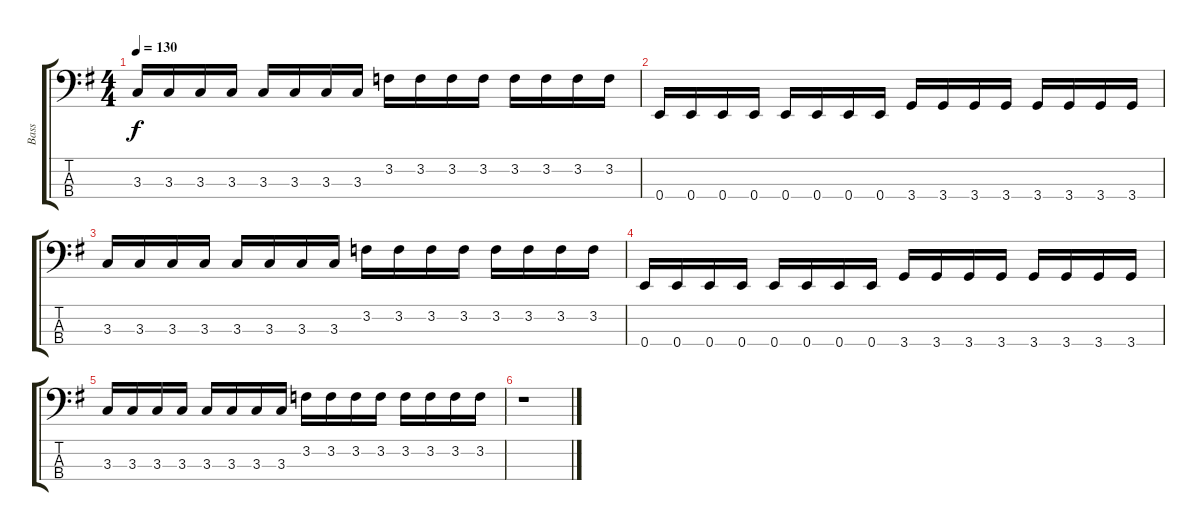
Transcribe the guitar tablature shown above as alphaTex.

\track ("Bass" "Bass") {instrument electricbassfinger}
\staff {score tabs}
\tuning (G2 D2 A1 E1) {hide}
\ts (4 4)
\tempo 130
\clef f4
\ks g
3.3.16{dy f} 3.3.16 3.3.16 3.3.16 3.3.16 3.3.16 3.3.16 3.3.16 3.2.16 3.2.16 3.2.16 3.2.16 3.2.16 3.2.16 3.2.16 3.2.16 |
0.4.16 0.4.16 0.4.16 0.4.16 0.4.16 0.4.16 0.4.16 0.4.16 3.4.16 3.4.16 3.4.16 3.4.16 3.4.16 3.4.16 3.4.16 3.4.16 |
3.3.16 3.3.16 3.3.16 3.3.16 3.3.16 3.3.16 3.3.16 3.3.16 3.2.16 3.2.16 3.2.16 3.2.16 3.2.16 3.2.16 3.2.16 3.2.16 |
0.4.16 0.4.16 0.4.16 0.4.16 0.4.16 0.4.16 0.4.16 0.4.16 3.4.16 3.4.16 3.4.16 3.4.16 3.4.16 3.4.16 3.4.16 3.4.16 |
3.3.16 3.3.16 3.3.16 3.3.16 3.3.16 3.3.16 3.3.16 3.3.16 3.2.16 3.2.16 3.2.16 3.2.16 3.2.16 3.2.16 3.2.16 3.2.16 |
r.1
